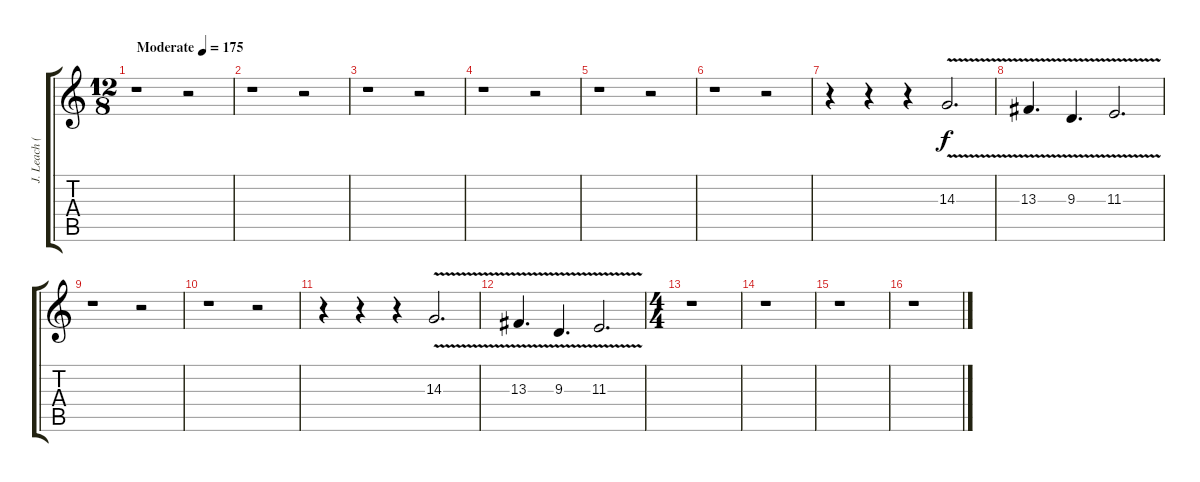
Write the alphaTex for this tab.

\track ("J. Leach (Clean Vocals)" "J. Leach (") {instrument cello}
\staff {score tabs}
\tuning (D4 A3 F3 C3 G2 C2) {hide}
\ts (12 8)
\tempo (175 "Moderate")
\clef g2
\ks c
r.1{dy f instrument cello} r.2 |
r.1 r.2 |
r.1 r.2 |
r.1 r.2 |
r.1 r.2 |
r.1 r.2 |
r.4 r.4 r.4 14.3{v}.2{d} |
13.3{v}.4{d} 9.3{v}.4{d} 11.3{v}.2{d} |
r.1 r.2 |
r.1 r.2 |
r.4 r.4 r.4 14.3{v}.2{d} |
13.3{v}.4{d} 9.3{v}.4{d} 11.3{v}.2{d} |
\ts (4 4)
r.1 |
r.1 |
r.1 |
r.1
